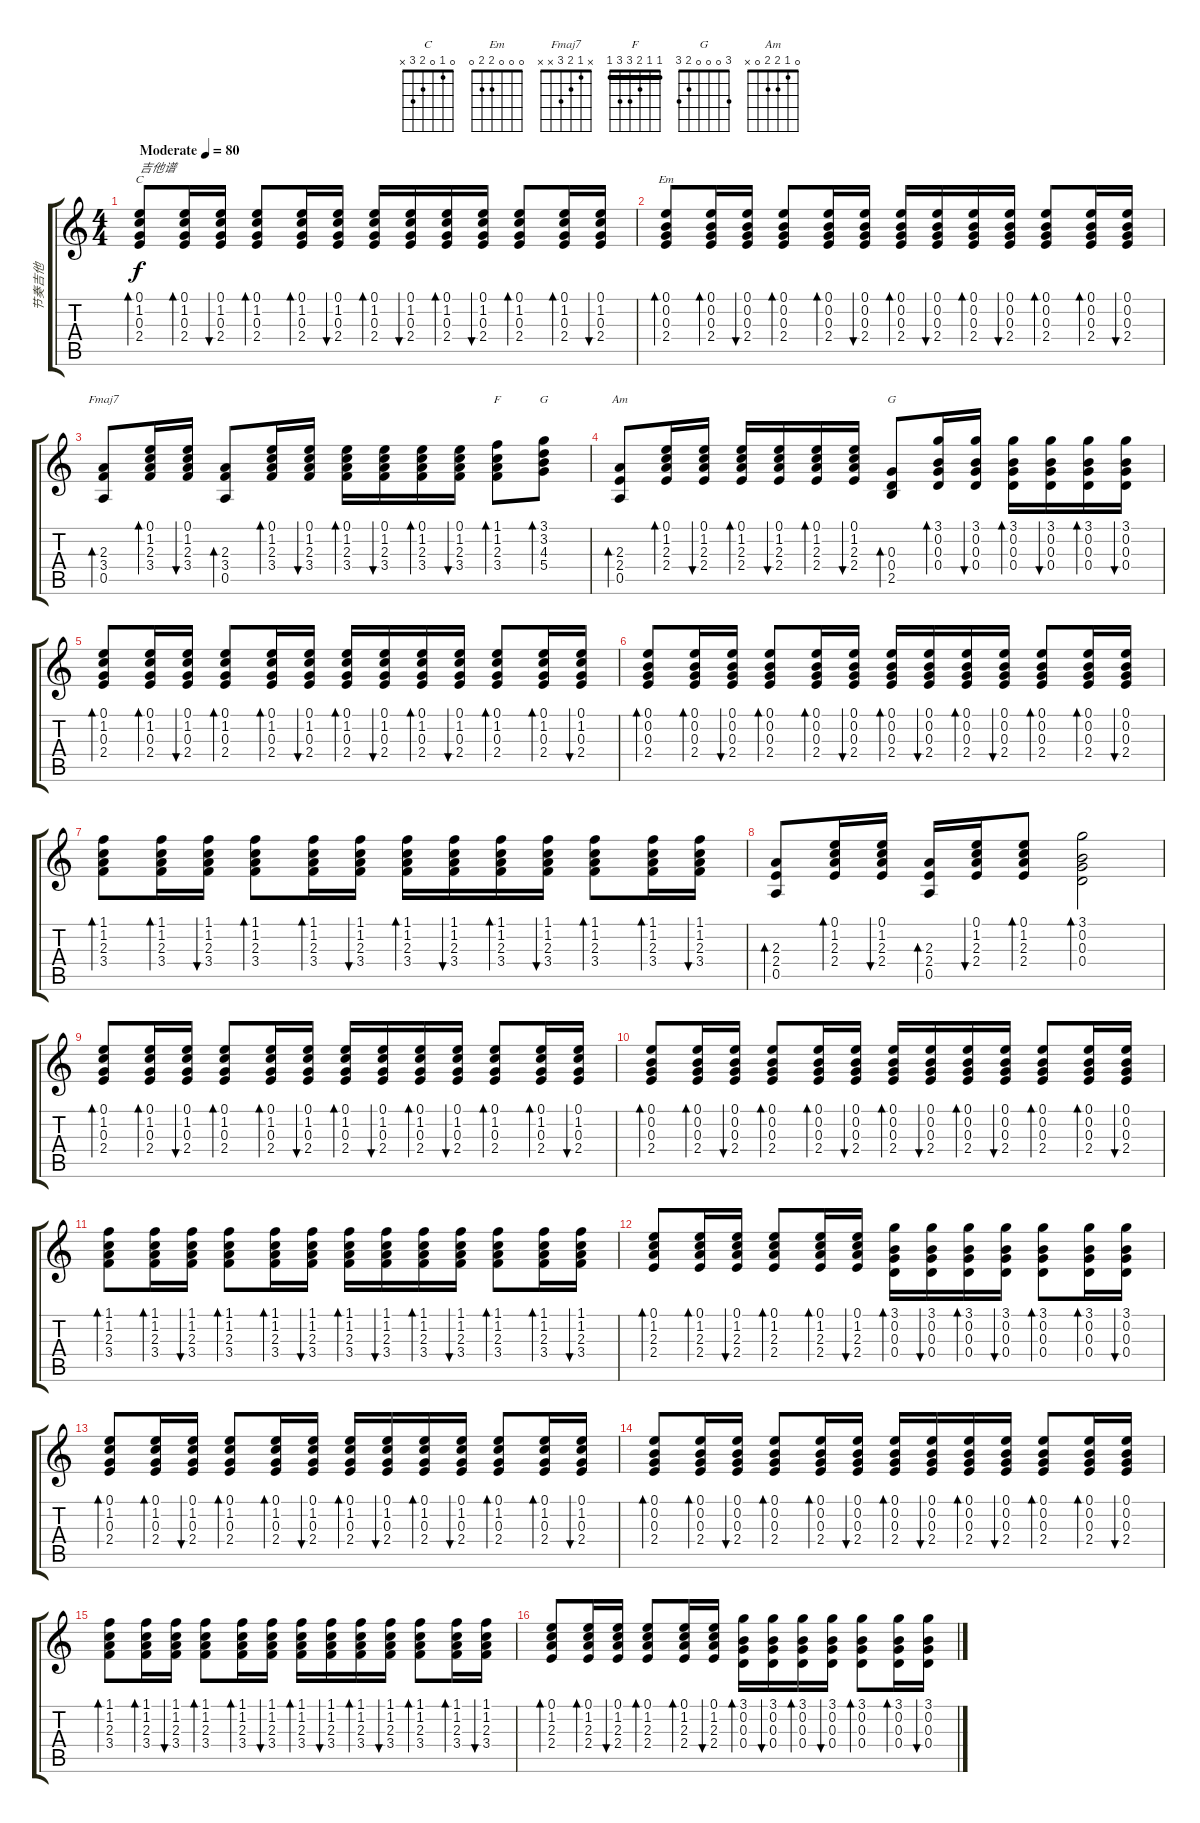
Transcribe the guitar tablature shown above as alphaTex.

\track ("节奏吉他" "节奏吉他") {instrument electricguitarjazz}
\staff {score tabs}
\tuning (E4 B3 G3 D3 A2 E2) {hide}
\chord ("C" 0 1 0 2 3 x)
\chord ("Em" 0 0 0 2 2 0)
\chord ("Fmaj7" x 1 2 3 x x)
\chord ("F" 1 1 2 3 3 1) {barre 1}
\chord ("G" 3 3 4 5 5 3) {barre 3}
\chord ("Am" 0 1 2 2 0 x)
\chord ("G" 3 0 0 0 2 3)
\ts (4 4)
\tempo (80 "Moderate")
\clef g2
\ks c
(0.1 1.2 0.3 2.4).8{bd 30 ch "C" txt "吉他谱" dy f instrument electricguitarjazz} (0.1 1.2 0.3 2.4).16{bd 30} (0.1 1.2 0.3 2.4).16{bu 30} (0.1 1.2 0.3 2.4).8{bd 30} (0.1 1.2 0.3 2.4).16{bd 30} (0.1 1.2 0.3 2.4).16{bu 30} (0.1 1.2 0.3 2.4).16{bd 30} (0.1 1.2 0.3 2.4).16{bu 30} (0.1 1.2 0.3 2.4).16{bd 30} (0.1 1.2 0.3 2.4).16{bu 30} (0.1 1.2 0.3 2.4).8{bd 30} (0.1 1.2 0.3 2.4).16{bd 30} (0.1 1.2 0.3 2.4).16{bu 30} |
(0.1 0.2 0.3 2.4).8{bd 30 ch "Em"} (0.1 0.2 0.3 2.4).16{bd 30} (0.1 0.2 0.3 2.4).16{bu 30} (0.1 0.2 0.3 2.4).8{bd 30} (0.1 0.2 0.3 2.4).16{bd 30} (0.1 0.2 0.3 2.4).16{bu 30} (0.1 0.2 0.3 2.4).16{bd 30} (0.1 0.2 0.3 2.4).16{bu 30} (0.1 0.2 0.3 2.4).16{bd 30} (0.1 0.2 0.3 2.4).16{bu 30} (0.1 0.2 0.3 2.4).8{bd 30} (0.1 0.2 0.3 2.4).16{bd 30} (0.1 0.2 0.3 2.4).16{bu 30} |
(2.3 3.4 0.5).8{bd 30 ch "Fmaj7"} (0.1 1.2 2.3 3.4).16{bd 30} (0.1 1.2 2.3 3.4).16{bu 30} (2.3 3.4 0.5).8{bd 30} (0.1 1.2 2.3 3.4).16{bd 30} (0.1 1.2 2.3 3.4).16{bu 30} (0.1 1.2 2.3 3.4).16{bd 30} (0.1 1.2 2.3 3.4).16{bu 30} (0.1 1.2 2.3 3.4).16{bd 30} (0.1 1.2 2.3 3.4).16{bu 30} (1.1 1.2 2.3 3.4).8{bd 30 ch "F"} (3.1 3.2 4.3 5.4).8{bd 30 ch "G"} |
(2.3 2.4 0.5).8{bd 30 ch "Am"} (0.1 1.2 2.3 2.4).16{bd 30} (0.1 1.2 2.3 2.4).16{bu 30} (0.1 1.2 2.3 2.4).16{bd 30} (0.1 1.2 2.3 2.4).16{bu 30} (0.1 1.2 2.3 2.4).16{bd 30} (0.1 1.2 2.3 2.4).16{bu 30} (0.3 0.4 2.5).8{bd 30 ch "G"} (3.1 0.2 0.3 0.4).16{bd 30} (3.1 0.2 0.3 0.4).16{bu 30} (3.1 0.2 0.3 0.4).16{bd 30} (3.1 0.2 0.3 0.4).16{bu 30} (3.1 0.2 0.3 0.4).16{bd 30} (3.1 0.2 0.3 0.4).16{bu 30} |
(0.1 1.2 0.3 2.4).8{bd 30} (0.1 1.2 0.3 2.4).16{bd 30} (0.1 1.2 0.3 2.4).16{bu 30} (0.1 1.2 0.3 2.4).8{bd 30} (0.1 1.2 0.3 2.4).16{bd 30} (0.1 1.2 0.3 2.4).16{bu 30} (0.1 1.2 0.3 2.4).16{bd 30} (0.1 1.2 0.3 2.4).16{bu 30} (0.1 1.2 0.3 2.4).16{bd 30} (0.1 1.2 0.3 2.4).16{bu 30} (0.1 1.2 0.3 2.4).8{bd 30} (0.1 1.2 0.3 2.4).16{bd 30} (0.1 1.2 0.3 2.4).16{bu 30} |
(0.1 0.2 0.3 2.4).8{bd 30} (0.1 0.2 0.3 2.4).16{bd 30} (0.1 0.2 0.3 2.4).16{bu 30} (0.1 0.2 0.3 2.4).8{bd 30} (0.1 0.2 0.3 2.4).16{bd 30} (0.1 0.2 0.3 2.4).16{bu 30} (0.1 0.2 0.3 2.4).16{bd 30} (0.1 0.2 0.3 2.4).16{bu 30} (0.1 0.2 0.3 2.4).16{bd 30} (0.1 0.2 0.3 2.4).16{bu 30} (0.1 0.2 0.3 2.4).8{bd 30} (0.1 0.2 0.3 2.4).16{bd 30} (0.1 0.2 0.3 2.4).16{bu 30} |
(1.1 1.2 2.3 3.4).8{bd 30} (1.1 1.2 2.3 3.4).16{bd 30} (1.1 1.2 2.3 3.4).16{bu 30} (1.1 1.2 2.3 3.4).8{bd 30} (1.1 1.2 2.3 3.4).16{bd 30} (1.1 1.2 2.3 3.4).16{bu 30} (1.1 1.2 2.3 3.4).16{bd 30} (1.1 1.2 2.3 3.4).16{bu 30} (1.1 1.2 2.3 3.4).16{bd 30} (1.1 1.2 2.3 3.4).16{bu 30} (1.1 1.2 2.3 3.4).8{bd 30} (1.1 1.2 2.3 3.4).16{bd 30} (1.1 1.2 2.3 3.4).16{bu 30} |
(2.3 2.4 0.5).8{bd 30} (0.1 1.2 2.3 2.4).16{bd 30} (0.1 1.2 2.3 2.4).16{bu 30} (2.3 2.4 0.5).16{bd 30} (0.1 1.2 2.3 2.4).16{bu 30} (0.1 1.2 2.3 2.4).8{bd 30} (3.1 0.2 0.3 0.4).2{bd 30} |
(0.1 1.2 0.3 2.4).8{bd 30} (0.1 1.2 0.3 2.4).16{bd 30} (0.1 1.2 0.3 2.4).16{bu 30} (0.1 1.2 0.3 2.4).8{bd 30} (0.1 1.2 0.3 2.4).16{bd 30} (0.1 1.2 0.3 2.4).16{bu 30} (0.1 1.2 0.3 2.4).16{bd 30} (0.1 1.2 0.3 2.4).16{bu 30} (0.1 1.2 0.3 2.4).16{bd 30} (0.1 1.2 0.3 2.4).16{bu 30} (0.1 1.2 0.3 2.4).8{bd 30} (0.1 1.2 0.3 2.4).16{bd 30} (0.1 1.2 0.3 2.4).16{bu 30} |
(0.1 0.2 0.3 2.4).8{bd 30} (0.1 0.2 0.3 2.4).16{bd 30} (0.1 0.2 0.3 2.4).16{bu 30} (0.1 0.2 0.3 2.4).8{bd 30} (0.1 0.2 0.3 2.4).16{bd 30} (0.1 0.2 0.3 2.4).16{bu 30} (0.1 0.2 0.3 2.4).16{bd 30} (0.1 0.2 0.3 2.4).16{bu 30} (0.1 0.2 0.3 2.4).16{bd 30} (0.1 0.2 0.3 2.4).16{bu 30} (0.1 0.2 0.3 2.4).8{bd 30} (0.1 0.2 0.3 2.4).16{bd 30} (0.1 0.2 0.3 2.4).16{bu 30} |
(1.1 1.2 2.3 3.4).8{bd 30} (1.1 1.2 2.3 3.4).16{bd 30} (1.1 1.2 2.3 3.4).16{bu 30} (1.1 1.2 2.3 3.4).8{bd 30} (1.1 1.2 2.3 3.4).16{bd 30} (1.1 1.2 2.3 3.4).16{bu 30} (1.1 1.2 2.3 3.4).16{bd 30} (1.1 1.2 2.3 3.4).16{bu 30} (1.1 1.2 2.3 3.4).16{bd 30} (1.1 1.2 2.3 3.4).16{bu 30} (1.1 1.2 2.3 3.4).8{bd 30} (1.1 1.2 2.3 3.4).16{bd 30} (1.1 1.2 2.3 3.4).16{bu 30} |
(0.1 1.2 2.3 2.4).8{bd 30} (0.1 1.2 2.3 2.4).16{bd 30} (0.1 1.2 2.3 2.4).16{bu 30} (0.1 1.2 2.3 2.4).8{bd 30} (0.1 1.2 2.3 2.4).16{bd 30} (0.1 1.2 2.3 2.4).16{bu 30} (3.1 0.2 0.3 0.4).16{bd 30} (3.1 0.2 0.3 0.4).16{bu 30} (3.1 0.2 0.3 0.4).16{bd 30} (3.1 0.2 0.3 0.4).16{bu 30} (3.1 0.2 0.3 0.4).8{bd 30} (3.1 0.2 0.3 0.4).16{bd 30} (3.1 0.2 0.3 0.4).16{bu 30} |
(0.1 1.2 0.3 2.4).8{bd 30} (0.1 1.2 0.3 2.4).16{bd 30} (0.1 1.2 0.3 2.4).16{bu 30} (0.1 1.2 0.3 2.4).8{bd 30} (0.1 1.2 0.3 2.4).16{bd 30} (0.1 1.2 0.3 2.4).16{bu 30} (0.1 1.2 0.3 2.4).16{bd 30} (0.1 1.2 0.3 2.4).16{bu 30} (0.1 1.2 0.3 2.4).16{bd 30} (0.1 1.2 0.3 2.4).16{bu 30} (0.1 1.2 0.3 2.4).8{bd 30} (0.1 1.2 0.3 2.4).16{bd 30} (0.1 1.2 0.3 2.4).16{bu 30} |
(0.1 0.2 0.3 2.4).8{bd 30} (0.1 0.2 0.3 2.4).16{bd 30} (0.1 0.2 0.3 2.4).16{bu 30} (0.1 0.2 0.3 2.4).8{bd 30} (0.1 0.2 0.3 2.4).16{bd 30} (0.1 0.2 0.3 2.4).16{bu 30} (0.1 0.2 0.3 2.4).16{bd 30} (0.1 0.2 0.3 2.4).16{bu 30} (0.1 0.2 0.3 2.4).16{bd 30} (0.1 0.2 0.3 2.4).16{bu 30} (0.1 0.2 0.3 2.4).8{bd 30} (0.1 0.2 0.3 2.4).16{bd 30} (0.1 0.2 0.3 2.4).16{bu 30} |
(1.1 1.2 2.3 3.4).8{bd 30} (1.1 1.2 2.3 3.4).16{bd 30} (1.1 1.2 2.3 3.4).16{bu 30} (1.1 1.2 2.3 3.4).8{bd 30} (1.1 1.2 2.3 3.4).16{bd 30} (1.1 1.2 2.3 3.4).16{bu 30} (1.1 1.2 2.3 3.4).16{bd 30} (1.1 1.2 2.3 3.4).16{bu 30} (1.1 1.2 2.3 3.4).16{bd 30} (1.1 1.2 2.3 3.4).16{bu 30} (1.1 1.2 2.3 3.4).8{bd 30} (1.1 1.2 2.3 3.4).16{bd 30} (1.1 1.2 2.3 3.4).16{bu 30} |
(0.1 1.2 2.3 2.4).8{bd 30} (0.1 1.2 2.3 2.4).16{bd 30} (0.1 1.2 2.3 2.4).16{bu 30} (0.1 1.2 2.3 2.4).8{bd 30} (0.1 1.2 2.3 2.4).16{bd 30} (0.1 1.2 2.3 2.4).16{bu 30} (3.1 0.2 0.3 0.4).16{bd 30} (3.1 0.2 0.3 0.4).16{bu 30} (3.1 0.2 0.3 0.4).16{bd 30} (3.1 0.2 0.3 0.4).16{bu 30} (3.1 0.2 0.3 0.4).8{bd 30} (3.1 0.2 0.3 0.4).16{bd 30} (3.1 0.2 0.3 0.4).16{bu 30}
